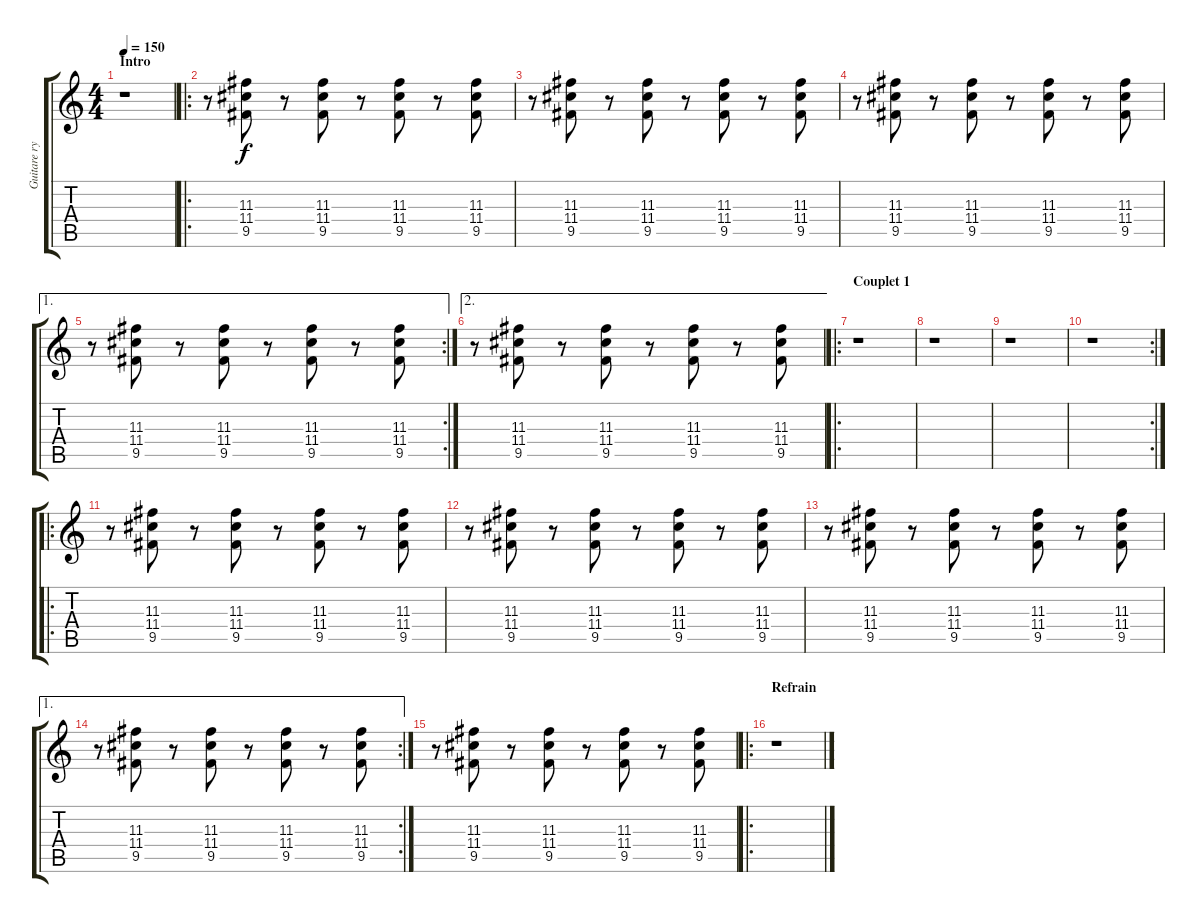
\track ("Guitare rythmique 1" "Guitare ry") {instrument electricguitarclean}
\staff {score tabs}
\tuning (E4 B3 G3 D3 A2 E2) {hide}
\ts (4 4)
\section ("" "Intro")
\tempo 150
\clef g2
\ks c
r.1{dy f instrument electricguitarclean} |
\ro
r.8 (11.3 11.4 9.5).8 r.8 (11.3 11.4 9.5).8 r.8 (11.3 11.4 9.5).8 r.8 (11.3 11.4 9.5).8 |
r.8 (11.3 11.4 9.5).8 r.8 (11.3 11.4 9.5).8 r.8 (11.3 11.4 9.5).8 r.8 (11.3 11.4 9.5).8 |
r.8 (11.3 11.4 9.5).8 r.8 (11.3 11.4 9.5).8 r.8 (11.3 11.4 9.5).8 r.8 (11.3 11.4 9.5).8 |
\ae 1
\rc 2
r.8 (11.3 11.4 9.5).8 r.8 (11.3 11.4 9.5).8 r.8 (11.3 11.4 9.5).8 r.8 (11.3 11.4 9.5).8 |
\ae 2
r.8 (11.3 11.4 9.5).8 r.8 (11.3 11.4 9.5).8 r.8 (11.3 11.4 9.5).8 r.8 (11.3 11.4 9.5).8 |
\ro
\section ("" "Couplet 1")
r.1 |
r.1 |
r.1 |
\rc 2
r.1 |
\ro
r.8{volume 8} (11.3 11.4 9.5).8 r.8 (11.3 11.4 9.5).8 r.8 (11.3 11.4 9.5).8 r.8 (11.3 11.4 9.5).8 |
r.8 (11.3 11.4 9.5).8 r.8 (11.3 11.4 9.5).8 r.8 (11.3 11.4 9.5).8 r.8 (11.3 11.4 9.5).8 |
r.8 (11.3 11.4 9.5).8 r.8 (11.3 11.4 9.5).8 r.8 (11.3 11.4 9.5).8 r.8 (11.3 11.4 9.5).8 |
\ae 1
\rc 2
r.8 (11.3 11.4 9.5).8 r.8 (11.3 11.4 9.5).8 r.8 (11.3 11.4 9.5).8 r.8 (11.3 11.4 9.5).8 |
r.8 (11.3 11.4 9.5).8 r.8 (11.3 11.4 9.5).8 r.8 (11.3 11.4 9.5).8 r.8 (11.3 11.4 9.5).8 |
\ro
\section ("" "Refrain")
r.1
